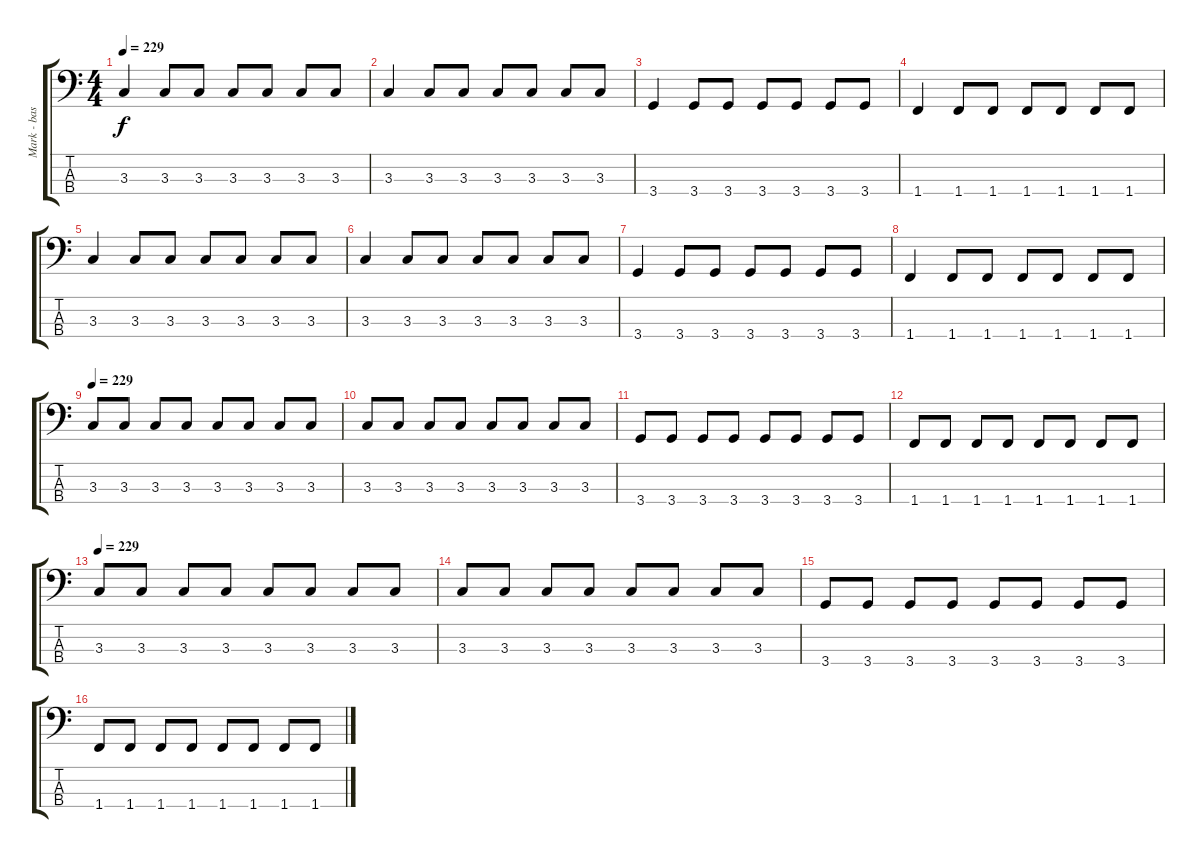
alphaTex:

\track ("Mark - bass" "Mark - bas") {instrument electricbassfinger}
\staff {score tabs}
\tuning (G2 D2 A1 E1) {hide}
\ts (4 4)
\tempo 229
\clef f4
\ks c
3.3.4{dy f} 3.3.8 3.3.8 3.3.8 3.3.8 3.3.8 3.3.8 |
3.3.4 3.3.8 3.3.8 3.3.8 3.3.8 3.3.8 3.3.8 |
3.4.4 3.4.8 3.4.8 3.4.8 3.4.8 3.4.8 3.4.8 |
1.4.4 1.4.8 1.4.8 1.4.8 1.4.8 1.4.8 1.4.8 |
3.3.4 3.3.8 3.3.8 3.3.8 3.3.8 3.3.8 3.3.8 |
3.3.4 3.3.8 3.3.8 3.3.8 3.3.8 3.3.8 3.3.8 |
3.4.4 3.4.8 3.4.8 3.4.8 3.4.8 3.4.8 3.4.8 |
1.4.4 1.4.8 1.4.8 1.4.8 1.4.8 1.4.8 1.4.8 |
\tempo 229
3.3.8 3.3.8 3.3.8 3.3.8 3.3.8 3.3.8 3.3.8 3.3.8 |
3.3.8 3.3.8 3.3.8 3.3.8 3.3.8 3.3.8 3.3.8 3.3.8 |
3.4.8 3.4.8 3.4.8 3.4.8 3.4.8 3.4.8 3.4.8 3.4.8 |
1.4.8 1.4.8 1.4.8 1.4.8 1.4.8 1.4.8 1.4.8 1.4.8 |
\tempo 229
3.3.8 3.3.8 3.3.8 3.3.8 3.3.8 3.3.8 3.3.8 3.3.8 |
3.3.8 3.3.8 3.3.8 3.3.8 3.3.8 3.3.8 3.3.8 3.3.8 |
3.4.8 3.4.8 3.4.8 3.4.8 3.4.8 3.4.8 3.4.8 3.4.8 |
1.4.8 1.4.8 1.4.8 1.4.8 1.4.8 1.4.8 1.4.8 1.4.8
